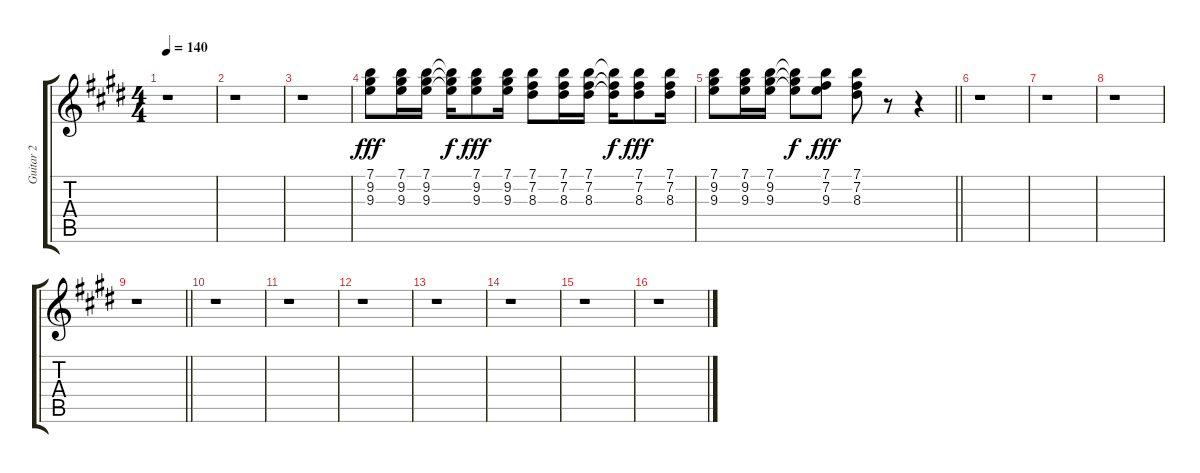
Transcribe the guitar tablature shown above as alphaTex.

\track ("Guitar 2" "Guitar 2") {instrument distortionguitar}
\staff {score tabs}
\tuning (E4 B3 G3 D3 A2 E2) {hide}
\ts (4 4)
\tempo 140
\clef g2
\ks e
r.1{dy fff} |
r.1 |
r.1 |
(7.1 9.2 9.3).8 (7.1 9.2 9.3).16 (7.1 9.2 9.3).16 (7.1{t} 9.2{t} 9.3{t}).16{dy f} (7.1 9.2 9.3).8{dy fff} (7.1 9.2 9.3).16 (7.1 7.2 8.3).8 (7.1 7.2 8.3).16 (7.1 7.2 8.3).16 (7.1{t} 7.2{t} 8.3{t}).16{dy f} (7.1 7.2 8.3).8{dy fff} (7.1 7.2 8.3).16 |
\barLineRight lightlight
(7.1 9.2 9.3).8 (7.1 9.2 9.3).16 (7.1 9.2 9.3).16 (7.1{t} 9.2{t} 9.3{t}).8{dy f} (7.1 7.2 9.3).8{dy fff} (7.1 7.2 8.3).8 r.8 r.4 |
r.1 |
r.1 |
r.1 |
\barLineRight lightlight
r.1 |
r.1 |
r.1 |
r.1 |
r.1 |
r.1 |
r.1 |
r.1
